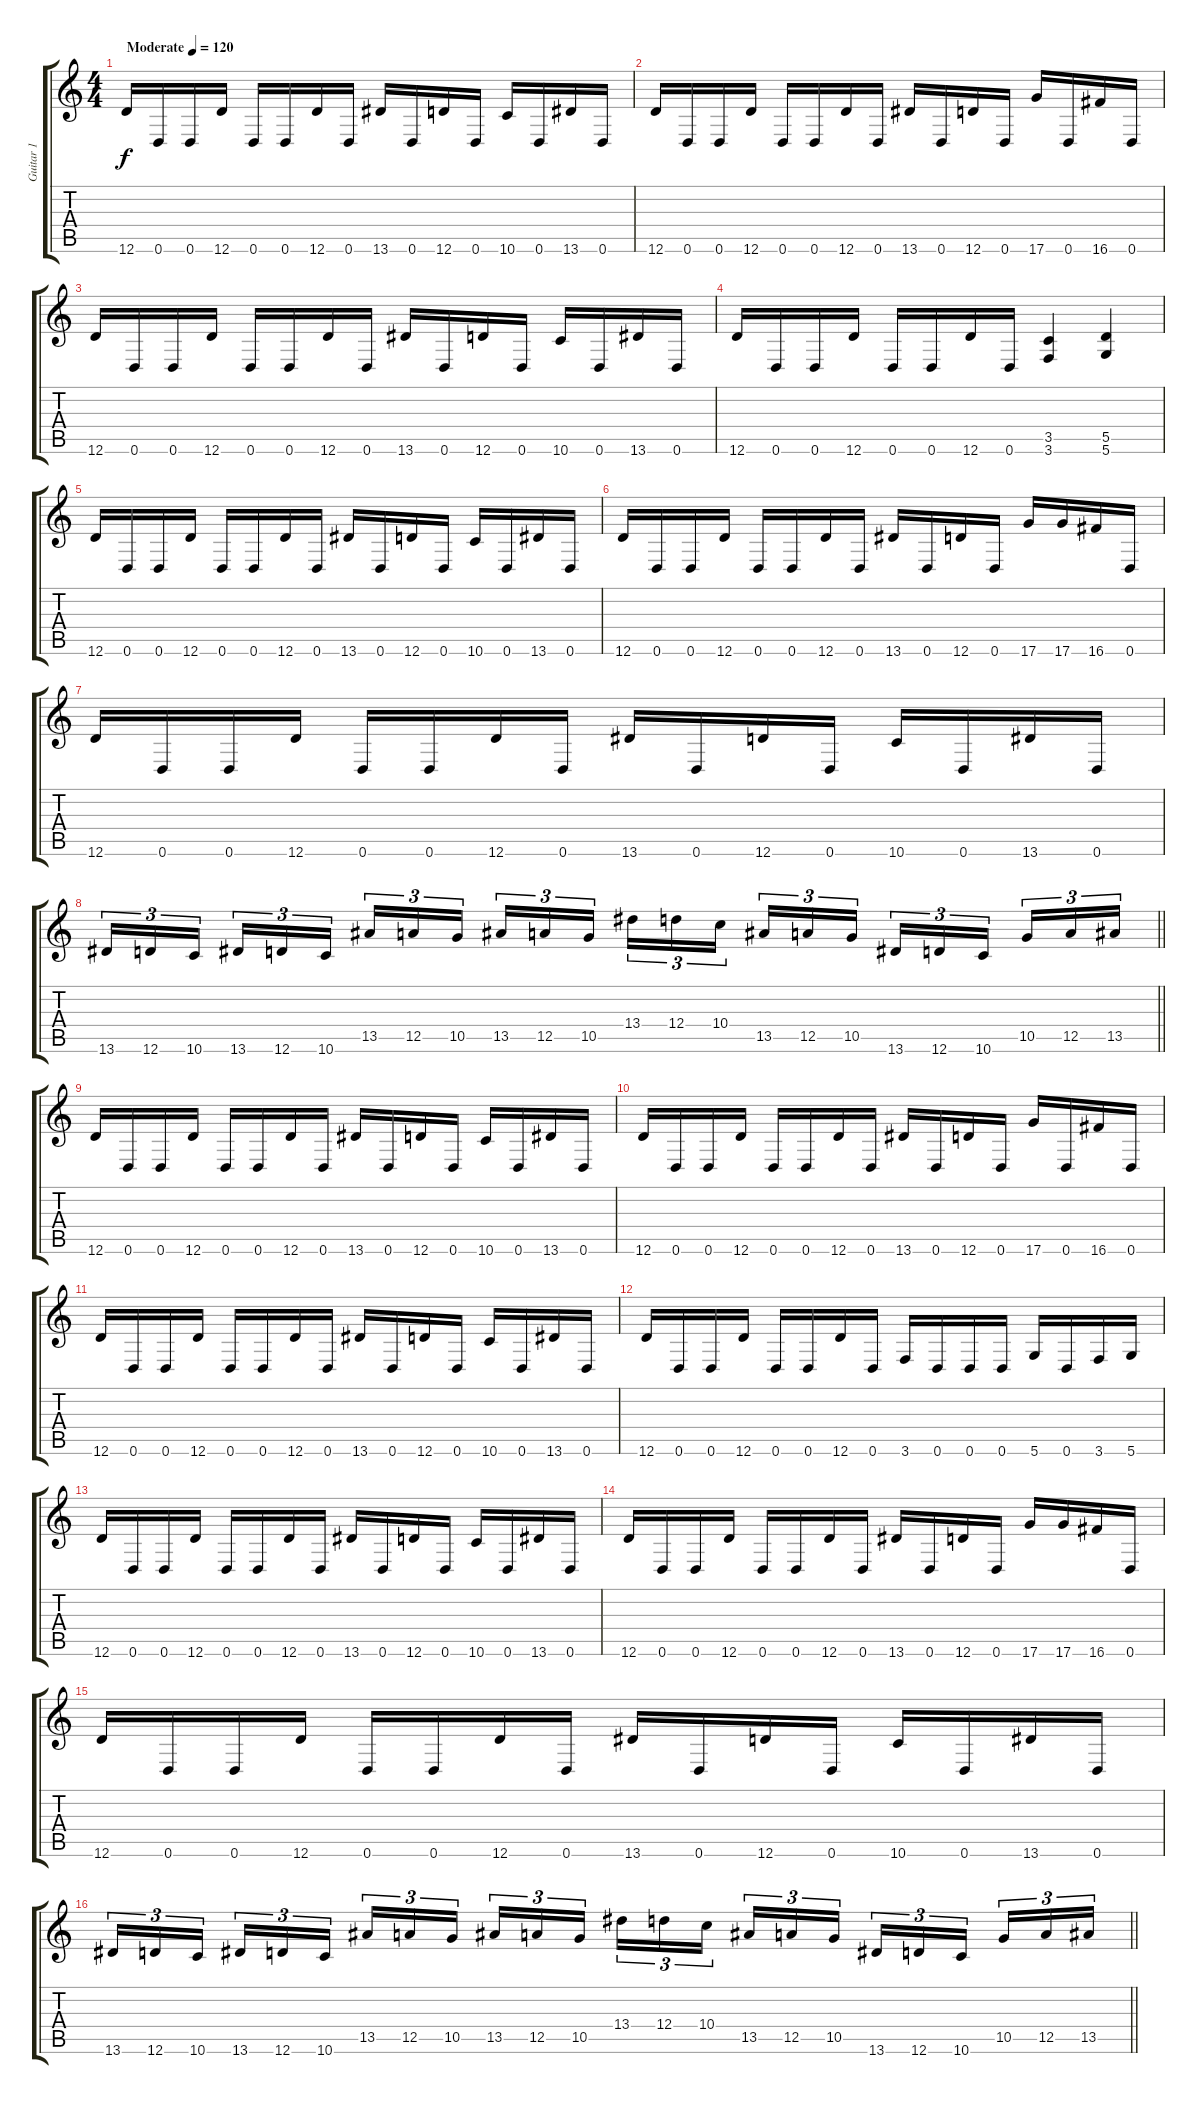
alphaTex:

\track ("Guitar 1" "Guitar 1") {instrument distortionguitar}
\staff {score tabs}
\tuning (E4 B3 G3 D3 A2 D2) {hide}
\ts (4 4)
\tempo (120 "Moderate")
\clef g2
\ks c
12.6.16{dy f balance 8 instrument distortionguitar} 0.6.16 0.6.16 12.6.16 0.6.16 0.6.16 12.6.16 0.6.16 13.6.16 0.6.16 12.6.16 0.6.16 10.6.16 0.6.16 13.6.16 0.6.16 |
12.6.16 0.6.16 0.6.16 12.6.16 0.6.16 0.6.16 12.6.16 0.6.16 13.6.16 0.6.16 12.6.16 0.6.16 17.6.16 0.6.16 16.6.16 0.6.16 |
12.6.16 0.6.16 0.6.16 12.6.16 0.6.16 0.6.16 12.6.16 0.6.16 13.6.16 0.6.16 12.6.16 0.6.16 10.6.16 0.6.16 13.6.16 0.6.16 |
12.6.16 0.6.16 0.6.16 12.6.16 0.6.16 0.6.16 12.6.16 0.6.16 (3.5 3.6).4{balance 0} (5.5 5.6).4 |
12.6.16{balance 8} 0.6.16 0.6.16 12.6.16 0.6.16 0.6.16 12.6.16 0.6.16 13.6.16 0.6.16 12.6.16 0.6.16 10.6.16 0.6.16 13.6.16 0.6.16 |
12.6.16 0.6.16 0.6.16 12.6.16 0.6.16 0.6.16 12.6.16 0.6.16 13.6.16 0.6.16 12.6.16 0.6.16 17.6.16 17.6.16 16.6.16 0.6.16 |
12.6.16 0.6.16 0.6.16 12.6.16 0.6.16 0.6.16 12.6.16 0.6.16 13.6.16 0.6.16 12.6.16 0.6.16 10.6.16 0.6.16 13.6.16 0.6.16 |
\barLineRight lightlight
13.6.16{tu (3 2) balance 0} 12.6.16{tu (3 2)} 10.6.16{tu (3 2) beam splitsecondary} 13.6.16{tu (3 2)} 12.6.16{tu (3 2)} 10.6.16{tu (3 2)} 13.5.16{tu (3 2)} 12.5.16{tu (3 2)} 10.5.16{tu (3 2) beam splitsecondary} 13.5.16{tu (3 2)} 12.5.16{tu (3 2)} 10.5.16{tu (3 2)} 13.4.16{tu (3 2)} 12.4.16{tu (3 2)} 10.4.16{tu (3 2) beam splitsecondary} 13.5.16{tu (3 2)} 12.5.16{tu (3 2)} 10.5.16{tu (3 2)} 13.6.16{tu (3 2)} 12.6.16{tu (3 2)} 10.6.16{tu (3 2) beam splitsecondary} 10.5.16{tu (3 2)} 12.5.16{tu (3 2)} 13.5.16{tu (3 2)} |
12.6.16 0.6.16 0.6.16 12.6.16 0.6.16 0.6.16 12.6.16 0.6.16 13.6.16 0.6.16 12.6.16 0.6.16 10.6.16 0.6.16 13.6.16 0.6.16 |
12.6.16 0.6.16 0.6.16 12.6.16 0.6.16 0.6.16 12.6.16 0.6.16 13.6.16 0.6.16 12.6.16 0.6.16 17.6.16 0.6.16 16.6.16 0.6.16 |
12.6.16 0.6.16 0.6.16 12.6.16 0.6.16 0.6.16 12.6.16 0.6.16 13.6.16 0.6.16 12.6.16 0.6.16 10.6.16 0.6.16 13.6.16 0.6.16 |
12.6.16 0.6.16 0.6.16 12.6.16 0.6.16 0.6.16 12.6.16 0.6.16 3.6.16 0.6.16 0.6.16 0.6.16 5.6.16 0.6.16 3.6.16 5.6.16 |
12.6.16 0.6.16 0.6.16 12.6.16 0.6.16 0.6.16 12.6.16 0.6.16 13.6.16 0.6.16 12.6.16 0.6.16 10.6.16 0.6.16 13.6.16 0.6.16 |
12.6.16 0.6.16 0.6.16 12.6.16 0.6.16 0.6.16 12.6.16 0.6.16 13.6.16 0.6.16 12.6.16 0.6.16 17.6.16 17.6.16 16.6.16 0.6.16 |
12.6.16 0.6.16 0.6.16 12.6.16 0.6.16 0.6.16 12.6.16 0.6.16 13.6.16 0.6.16 12.6.16 0.6.16 10.6.16 0.6.16 13.6.16 0.6.16 |
\barLineRight lightlight
13.6.16{tu (3 2)} 12.6.16{tu (3 2)} 10.6.16{tu (3 2) beam splitsecondary} 13.6.16{tu (3 2)} 12.6.16{tu (3 2)} 10.6.16{tu (3 2)} 13.5.16{tu (3 2)} 12.5.16{tu (3 2)} 10.5.16{tu (3 2) beam splitsecondary} 13.5.16{tu (3 2)} 12.5.16{tu (3 2)} 10.5.16{tu (3 2)} 13.4.16{tu (3 2) balance 8} 12.4.16{tu (3 2)} 10.4.16{tu (3 2) beam splitsecondary} 13.5.16{tu (3 2)} 12.5.16{tu (3 2)} 10.5.16{tu (3 2)} 13.6.16{tu (3 2)} 12.6.16{tu (3 2)} 10.6.16{tu (3 2) beam splitsecondary} 10.5.16{tu (3 2)} 12.5.16{tu (3 2)} 13.5.16{tu (3 2)}
